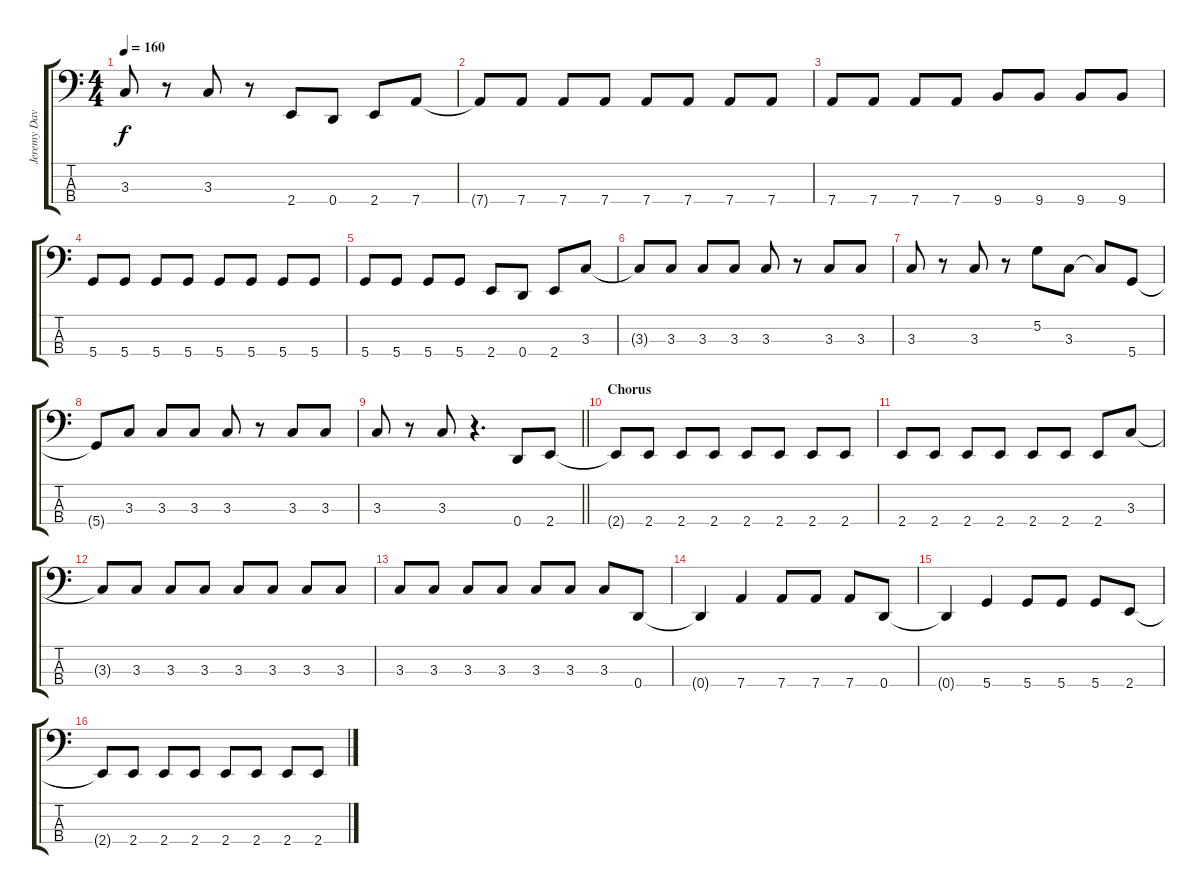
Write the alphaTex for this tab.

\track ("Jeremy Davis" "Jeremy Dav") {instrument electricbassfinger}
\staff {score tabs}
\tuning (G2 D2 A1 D1) {hide}
\ts (4 4)
\tempo 160
\clef f4
\ks c
3.3.8{dy f} r.8 3.3.8 r.8 2.4.8 0.4.8 2.4.8 7.4.8 |
7.4{t}.8 7.4.8 7.4.8 7.4.8 7.4.8 7.4.8 7.4.8 7.4.8 |
7.4.8 7.4.8 7.4.8 7.4.8 9.4.8 9.4.8 9.4.8 9.4.8 |
5.4.8 5.4.8 5.4.8 5.4.8 5.4.8 5.4.8 5.4.8 5.4.8 |
5.4.8 5.4.8 5.4.8 5.4.8 2.4.8 0.4.8 2.4.8 3.3.8 |
3.3{t}.8 3.3.8 3.3.8 3.3.8 3.3.8 r.8 3.3.8 3.3.8 |
3.3.8 r.8 3.3.8 r.8 5.2.8 3.3.8 3.3{t}.8 5.4.8 |
5.4{t}.8 3.3.8 3.3.8 3.3.8 3.3.8 r.8 3.3.8 3.3.8 |
\barLineRight lightlight
3.3.8 r.8 3.3.8 r.4{d} 0.4.8 2.4.8 |
\section ("" "Chorus")
2.4{t}.8 2.4.8 2.4.8 2.4.8 2.4.8 2.4.8 2.4.8 2.4.8 |
2.4.8 2.4.8 2.4.8 2.4.8 2.4.8 2.4.8 2.4.8 3.3.8 |
3.3{t}.8 3.3.8 3.3.8 3.3.8 3.3.8 3.3.8 3.3.8 3.3.8 |
3.3.8 3.3.8 3.3.8 3.3.8 3.3.8 3.3.8 3.3.8 0.4.8 |
0.4{t}.4 7.4.4 7.4.8 7.4.8 7.4.8 0.4.8 |
0.4{t}.4 5.4.4 5.4.8 5.4.8 5.4.8 2.4.8 |
2.4{t}.8 2.4.8 2.4.8 2.4.8 2.4.8 2.4.8 2.4.8 2.4.8
